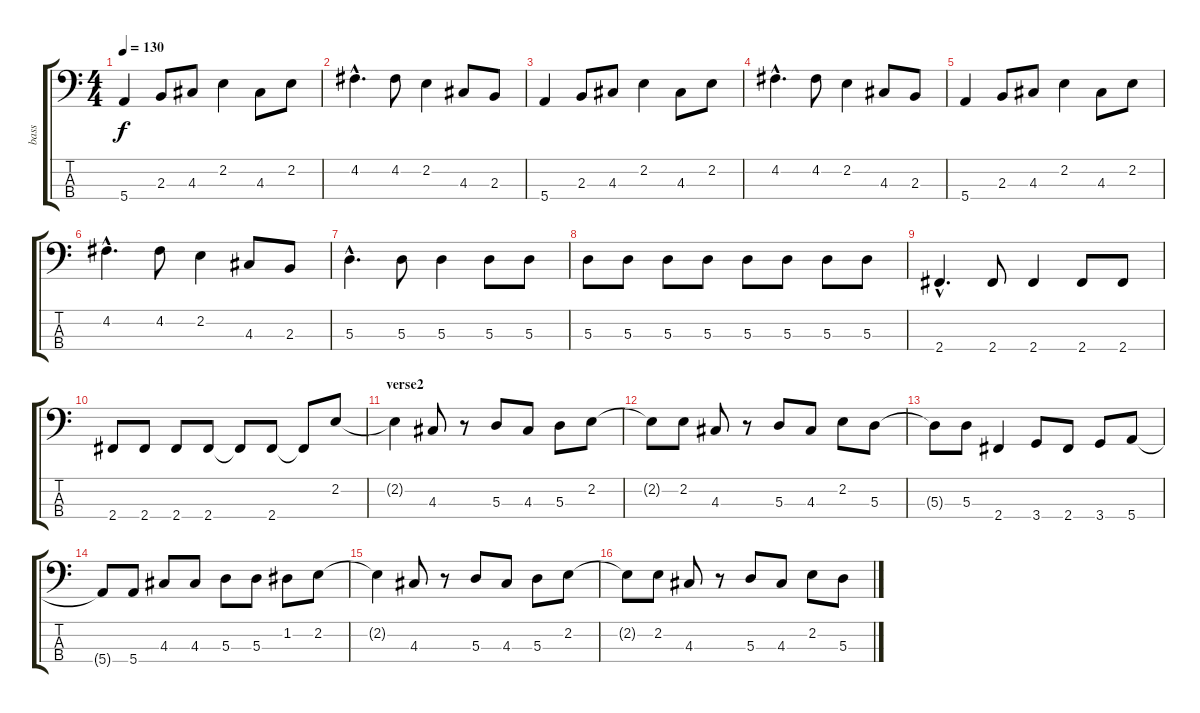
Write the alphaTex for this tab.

\track ("bass" "bass") {instrument electricbassfinger}
\staff {score tabs}
\tuning (G2 D2 A1 E1) {hide}
\ts (4 4)
\tempo 130
\clef f4
\ks c
5.4.4{dy f} 2.3.8 4.3.8 2.2.4 4.3.8 2.2.8 |
4.2{hac}.4{d} 4.2.8 2.2.4 4.3.8 2.3.8 |
5.4.4 2.3.8 4.3.8 2.2.4 4.3.8 2.2.8 |
4.2{hac}.4{d} 4.2.8 2.2.4 4.3.8 2.3.8 |
5.4.4 2.3.8 4.3.8 2.2.4 4.3.8 2.2.8 |
4.2{hac}.4{d} 4.2.8 2.2.4 4.3.8 2.3.8 |
5.3{hac}.4{d} 5.3.8 5.3.4 5.3.8 5.3.8 |
5.3.8 5.3.8 5.3.8 5.3.8 5.3.8 5.3.8 5.3.8 5.3.8 |
2.4{hac}.4{d} 2.4.8 2.4.4 2.4.8 2.4.8 |
2.4.8 2.4.8 2.4.8 2.4.8 2.4{t}.8 2.4.8 2.4{t}.8 2.2.8 |
\section ("" "verse2")
2.2{t}.4 4.3.8 r.8 5.3.8 4.3.8 5.3.8 2.2.8 |
2.2{t}.8 2.2.8 4.3.8 r.8 5.3.8 4.3.8 2.2.8 5.3.8 |
5.3{t}.8 5.3.8 2.4.4 3.4.8 2.4.8 3.4.8 5.4.8 |
5.4{t}.8 5.4.8 4.3.8 4.3.8 5.3.8 5.3.8 1.2.8 2.2.8 |
2.2{t}.4 4.3.8 r.8 5.3.8 4.3.8 5.3.8 2.2.8 |
2.2{t}.8 2.2.8 4.3.8 r.8 5.3.8 4.3.8 2.2.8 5.3.8
